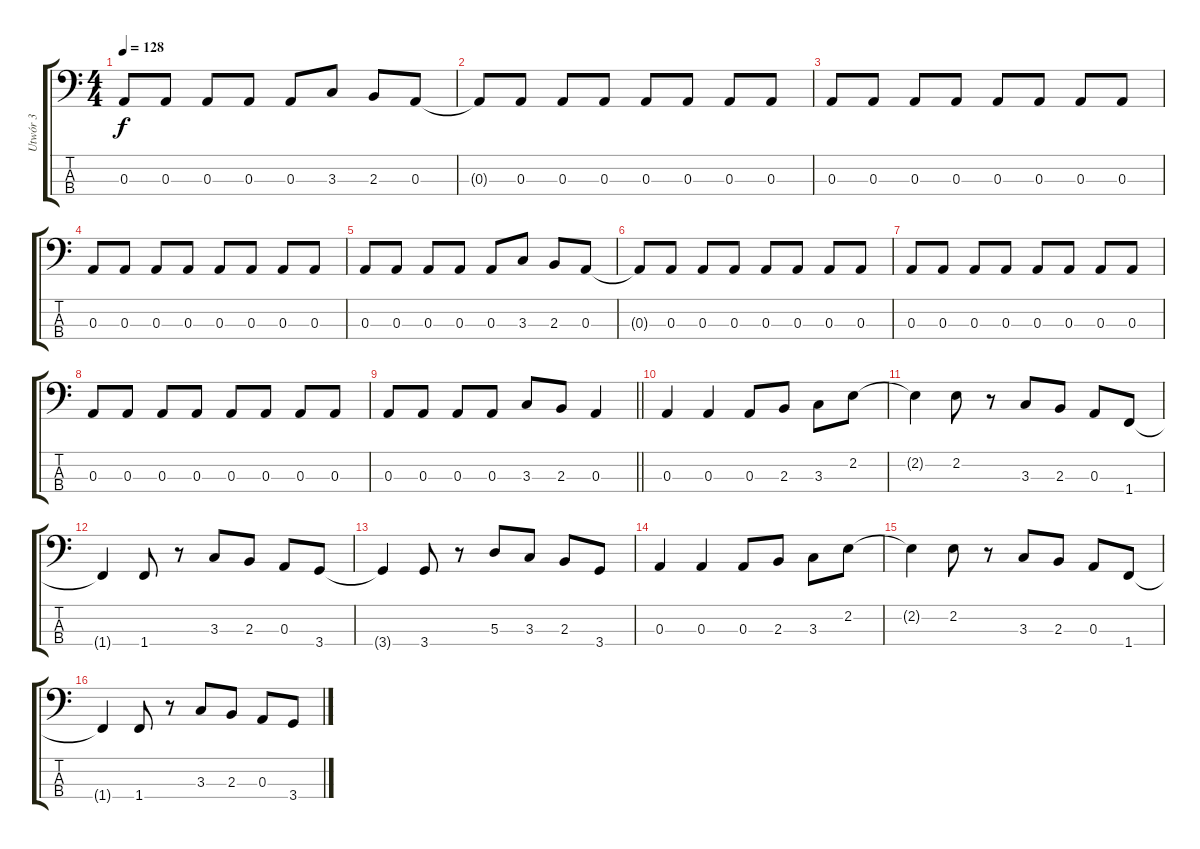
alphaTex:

\track ("Utwór 3" "Utwór 3") {instrument electricbassfinger}
\staff {score tabs}
\tuning (G2 D2 A1 E1) {hide}
\ts (4 4)
\tempo 128
\clef f4
\ks c
0.3.8{dy f} 0.3.8 0.3.8 0.3.8 0.3.8 3.3.8 2.3.8 0.3.8 |
0.3{t}.8 0.3.8 0.3.8 0.3.8 0.3.8 0.3.8 0.3.8 0.3.8 |
0.3.8 0.3.8 0.3.8 0.3.8 0.3.8 0.3.8 0.3.8 0.3.8 |
0.3.8 0.3.8 0.3.8 0.3.8 0.3.8 0.3.8 0.3.8 0.3.8 |
0.3.8 0.3.8 0.3.8 0.3.8 0.3.8 3.3.8 2.3.8 0.3.8 |
0.3{t}.8 0.3.8 0.3.8 0.3.8 0.3.8 0.3.8 0.3.8 0.3.8 |
0.3.8 0.3.8 0.3.8 0.3.8 0.3.8 0.3.8 0.3.8 0.3.8 |
0.3.8 0.3.8 0.3.8 0.3.8 0.3.8 0.3.8 0.3.8 0.3.8 |
\barLineRight lightlight
0.3.8 0.3.8 0.3.8 0.3.8 3.3.8 2.3.8 0.3.4 |
0.3.4 0.3.4 0.3.8 2.3.8 3.3.8 2.2.8 |
2.2{t}.4 2.2.8 r.8 3.3.8 2.3.8 0.3.8 1.4.8 |
1.4{t}.4 1.4.8 r.8 3.3.8 2.3.8 0.3.8 3.4.8 |
3.4{t}.4 3.4.8 r.8 5.3.8 3.3.8 2.3.8 3.4.8 |
0.3.4 0.3.4 0.3.8 2.3.8 3.3.8 2.2.8 |
2.2{t}.4 2.2.8 r.8 3.3.8 2.3.8 0.3.8 1.4.8 |
1.4{t}.4 1.4.8 r.8 3.3.8 2.3.8 0.3.8 3.4.8
